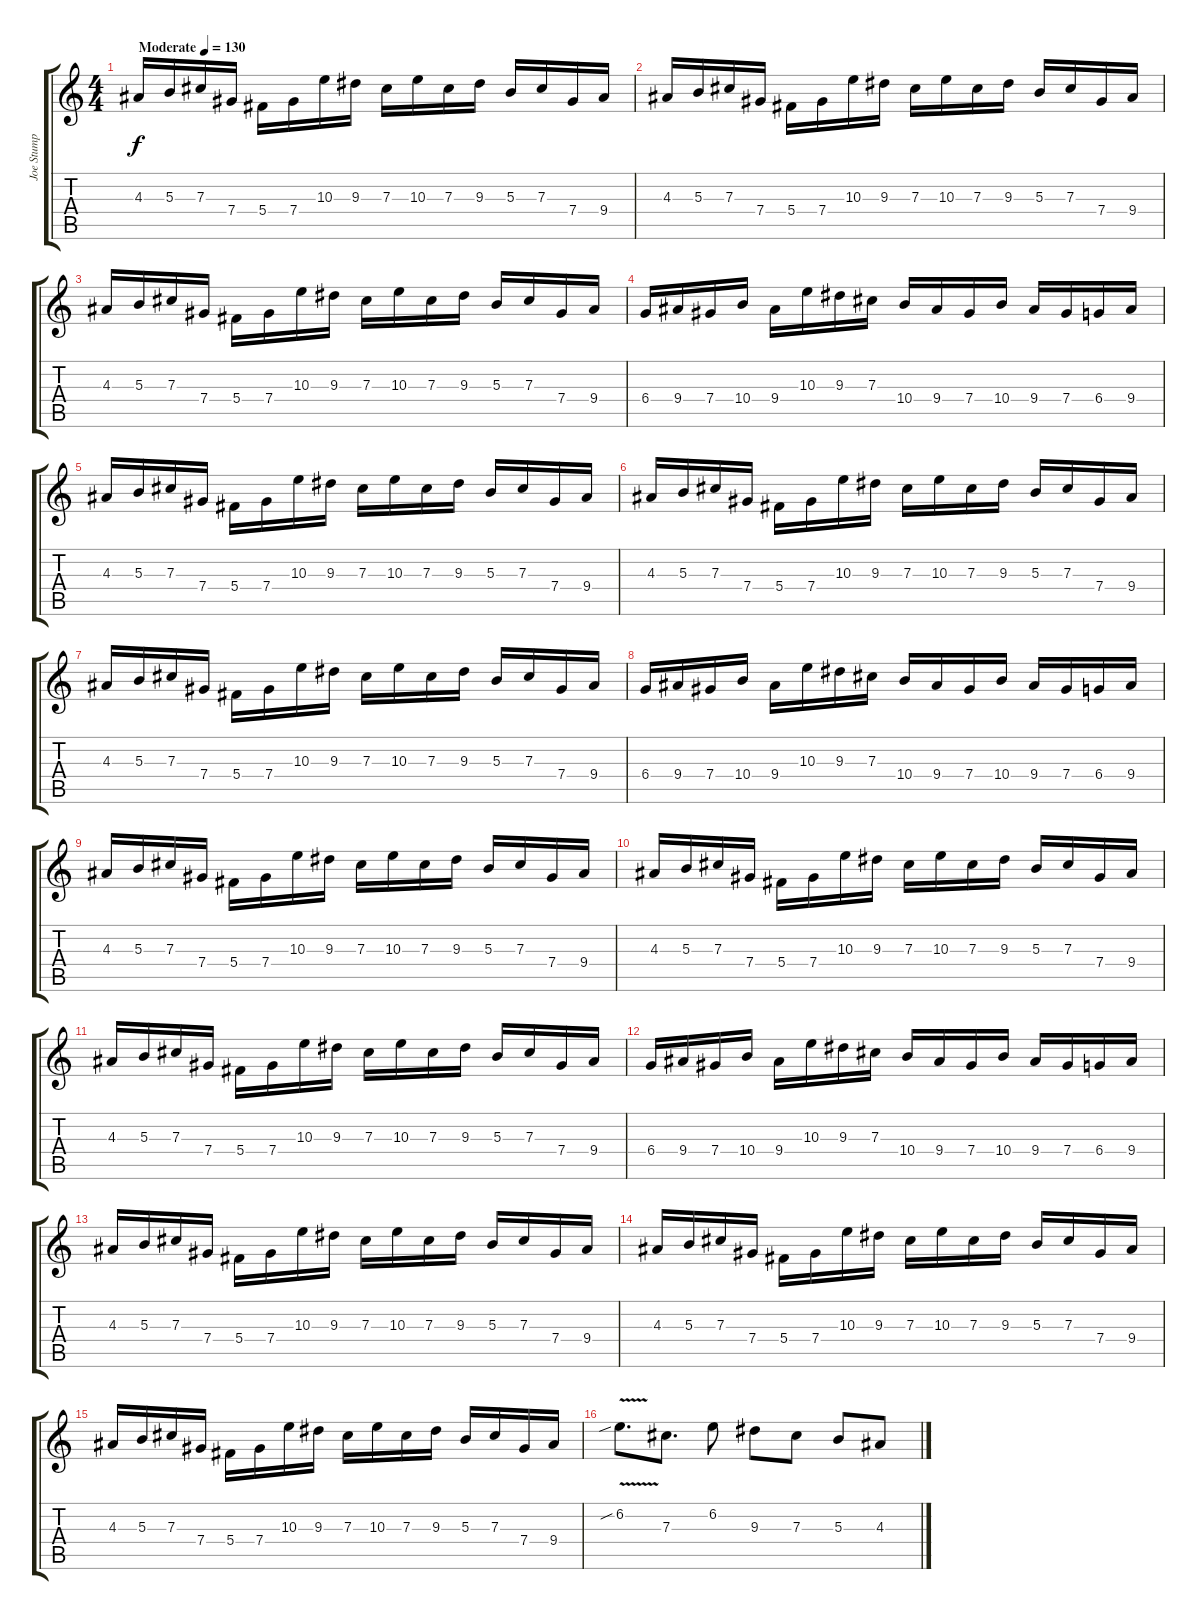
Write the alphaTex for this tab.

\track ("Joe Stump" "Joe Stump") {instrument distortionguitar}
\staff {score tabs}
\tuning (Eb4 Bb3 Gb3 Db3 Ab2 Eb2) {hide}
\ts (4 4)
\tempo (130 "Moderate")
\clef g2
\ks c
4.3.16{dy f instrument distortionguitar} 5.3.16 7.3.16 7.4.16 5.4.16 7.4.16 10.3.16 9.3.16 7.3.16 10.3.16 7.3.16 9.3.16 5.3.16 7.3.16 7.4.16 9.4.16 |
4.3.16 5.3.16 7.3.16 7.4.16 5.4.16 7.4.16 10.3.16 9.3.16 7.3.16 10.3.16 7.3.16 9.3.16 5.3.16 7.3.16 7.4.16 9.4.16 |
4.3.16 5.3.16 7.3.16 7.4.16 5.4.16 7.4.16 10.3.16 9.3.16 7.3.16 10.3.16 7.3.16 9.3.16 5.3.16 7.3.16 7.4.16 9.4.16 |
6.4.16 9.4.16 7.4.16 10.4.16 9.4.16 10.3.16 9.3.16 7.3.16 10.4.16 9.4.16 7.4.16 10.4.16 9.4.16 7.4.16 6.4.16 9.4.16 |
4.3.16 5.3.16 7.3.16 7.4.16 5.4.16 7.4.16 10.3.16 9.3.16 7.3.16 10.3.16 7.3.16 9.3.16 5.3.16 7.3.16 7.4.16 9.4.16 |
4.3.16 5.3.16 7.3.16 7.4.16 5.4.16 7.4.16 10.3.16 9.3.16 7.3.16 10.3.16 7.3.16 9.3.16 5.3.16 7.3.16 7.4.16 9.4.16 |
4.3.16 5.3.16 7.3.16 7.4.16 5.4.16 7.4.16 10.3.16 9.3.16 7.3.16 10.3.16 7.3.16 9.3.16 5.3.16 7.3.16 7.4.16 9.4.16 |
6.4.16 9.4.16 7.4.16 10.4.16 9.4.16 10.3.16 9.3.16 7.3.16 10.4.16 9.4.16 7.4.16 10.4.16 9.4.16 7.4.16 6.4.16 9.4.16 |
4.3.16 5.3.16 7.3.16 7.4.16 5.4.16 7.4.16 10.3.16 9.3.16 7.3.16 10.3.16 7.3.16 9.3.16 5.3.16 7.3.16 7.4.16 9.4.16 |
4.3.16 5.3.16 7.3.16 7.4.16 5.4.16 7.4.16 10.3.16 9.3.16 7.3.16 10.3.16 7.3.16 9.3.16 5.3.16 7.3.16 7.4.16 9.4.16 |
4.3.16 5.3.16 7.3.16 7.4.16 5.4.16 7.4.16 10.3.16 9.3.16 7.3.16 10.3.16 7.3.16 9.3.16 5.3.16 7.3.16 7.4.16 9.4.16 |
6.4.16 9.4.16 7.4.16 10.4.16 9.4.16 10.3.16 9.3.16 7.3.16 10.4.16 9.4.16 7.4.16 10.4.16 9.4.16 7.4.16 6.4.16 9.4.16 |
4.3.16 5.3.16 7.3.16 7.4.16 5.4.16 7.4.16 10.3.16 9.3.16 7.3.16 10.3.16 7.3.16 9.3.16 5.3.16 7.3.16 7.4.16 9.4.16 |
4.3.16 5.3.16 7.3.16 7.4.16 5.4.16 7.4.16 10.3.16 9.3.16 7.3.16 10.3.16 7.3.16 9.3.16 5.3.16 7.3.16 7.4.16 9.4.16 |
4.3.16 5.3.16 7.3.16 7.4.16 5.4.16 7.4.16 10.3.16 9.3.16 7.3.16 10.3.16 7.3.16 9.3.16 5.3.16 7.3.16 7.4.16 9.4.16 |
6.2{v sib}.8{d} 7.3.8{d} 6.2.8 9.3.8 7.3.8 5.3.8 4.3.8
